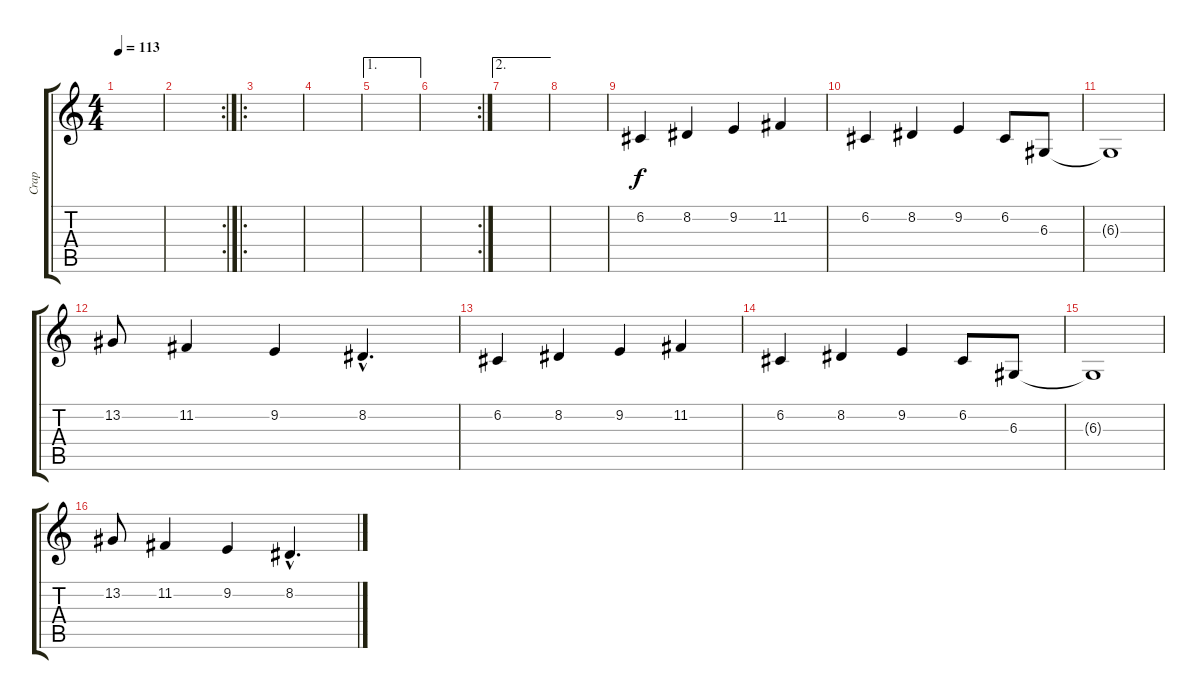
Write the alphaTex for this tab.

\track ("Crap" "Crap") {instrument pad3polysynth}
\staff {score tabs}
\tuning (B3 G3 D3 A2 E2 B1) {hide}
\ts (4 4)
\tempo 113
\clef g2
\ks c
|
\rc 2
|
\ro
|
|
\ae 1
|
\rc 2
|
\ae 2
|
|
6.2.4 8.2.4 9.2.4 11.2.4 |
6.2.4 8.2.4 9.2.4 6.2.8 6.3.8 |
6.3{t}.1 |
13.2.8 11.2.4 9.2.4 8.2{hac}.4{d} |
6.2.4 8.2.4 9.2.4 11.2.4 |
6.2.4 8.2.4 9.2.4 6.2.8 6.3.8 |
6.3{t}.1 |
13.2.8 11.2.4 9.2.4 8.2{hac}.4{d}
